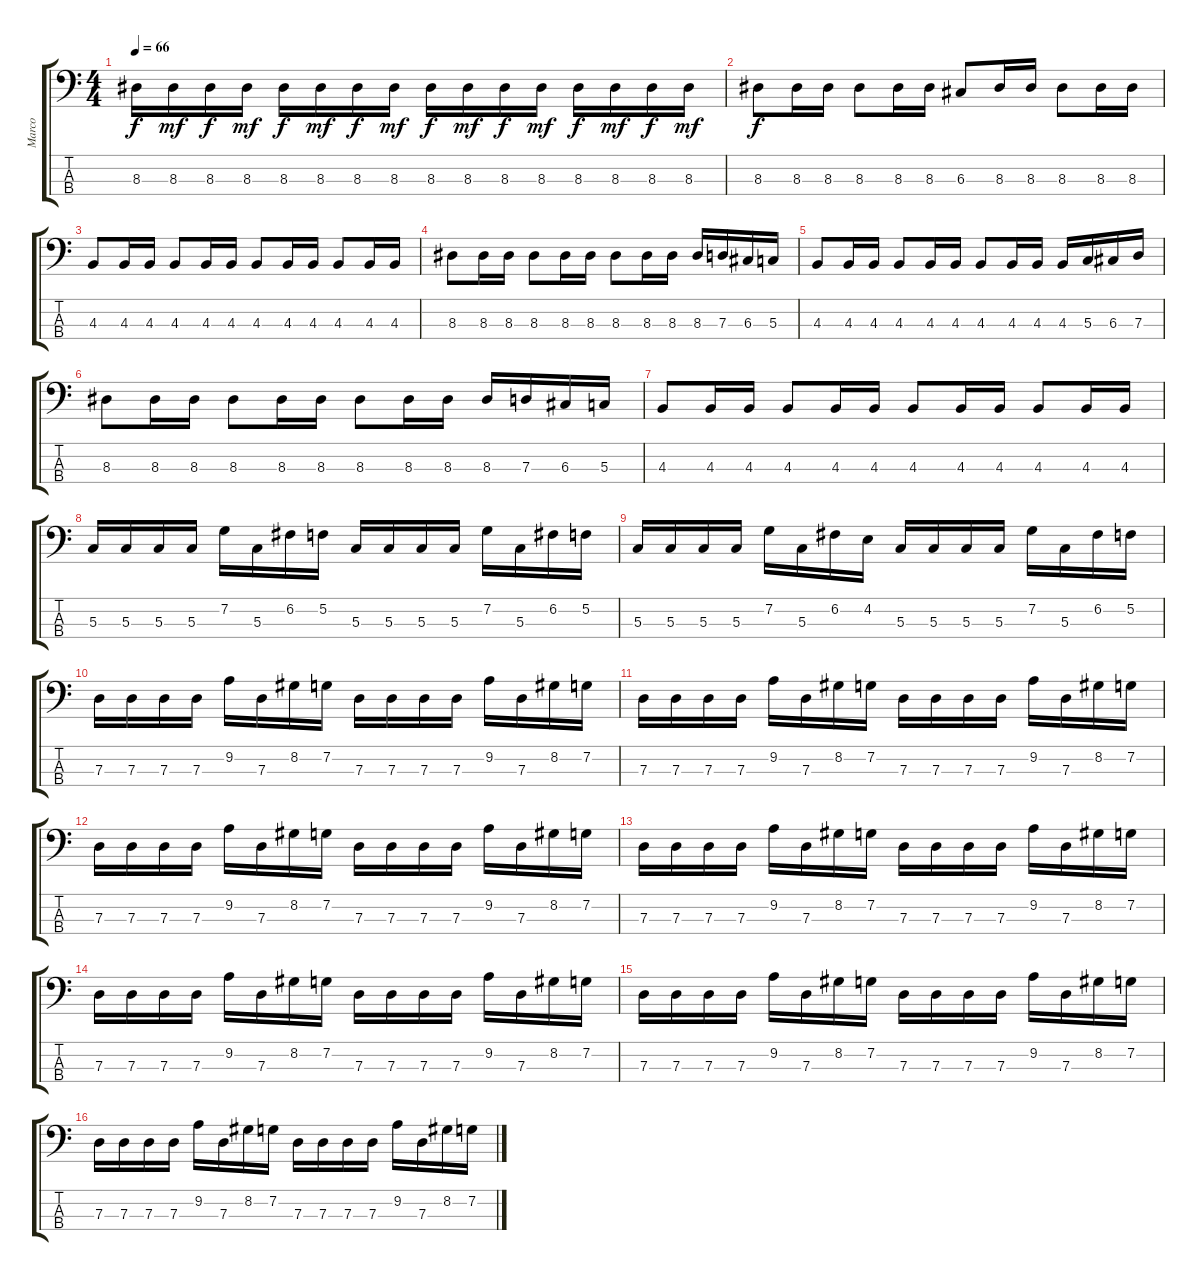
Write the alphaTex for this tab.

\track ("Marco" "Marco") {instrument electricbasspick}
\staff {score tabs}
\tuning (F2 C2 G1 D1) {hide}
\ts (4 4)
\tempo 66
\clef f4
\ks c
8.3.16{dy f} 8.3.16{dy mf} 8.3.16{dy f} 8.3.16{dy mf} 8.3.16{dy f} 8.3.16{dy mf} 8.3.16{dy f} 8.3.16{dy mf} 8.3.16{dy f} 8.3.16{dy mf} 8.3.16{dy f} 8.3.16{dy mf} 8.3.16{dy f} 8.3.16{dy mf} 8.3.16{dy f} 8.3.16{dy mf} |
8.3.8{dy f} 8.3.16 8.3.16 8.3.8 8.3.16 8.3.16 6.3.8 8.3.16 8.3.16 8.3.8 8.3.16 8.3.16 |
4.3.8 4.3.16 4.3.16 4.3.8 4.3.16 4.3.16 4.3.8 4.3.16 4.3.16 4.3.8 4.3.16 4.3.16 |
8.3.8 8.3.16 8.3.16 8.3.8 8.3.16 8.3.16 8.3.8 8.3.16 8.3.16 8.3.16 7.3.16 6.3.16 5.3.16 |
4.3.8 4.3.16 4.3.16 4.3.8 4.3.16 4.3.16 4.3.8 4.3.16 4.3.16 4.3.16 5.3.16 6.3.16 7.3.16 |
8.3.8 8.3.16 8.3.16 8.3.8 8.3.16 8.3.16 8.3.8 8.3.16 8.3.16 8.3.16 7.3.16 6.3.16 5.3.16 |
4.3.8 4.3.16 4.3.16 4.3.8 4.3.16 4.3.16 4.3.8 4.3.16 4.3.16 4.3.8 4.3.16 4.3.16 |
5.3.16 5.3.16 5.3.16 5.3.16 7.2.16 5.3.16 6.2.16 5.2.16 5.3.16 5.3.16 5.3.16 5.3.16 7.2.16 5.3.16 6.2.16 5.2.16 |
5.3.16 5.3.16 5.3.16 5.3.16 7.2.16 5.3.16 6.2.16 4.2.16 5.3.16 5.3.16 5.3.16 5.3.16 7.2.16 5.3.16 6.2.16 5.2.16 |
7.3.16 7.3.16 7.3.16 7.3.16 9.2.16 7.3.16 8.2.16 7.2.16 7.3.16 7.3.16 7.3.16 7.3.16 9.2.16 7.3.16 8.2.16 7.2.16 |
7.3.16 7.3.16 7.3.16 7.3.16 9.2.16 7.3.16 8.2.16 7.2.16 7.3.16 7.3.16 7.3.16 7.3.16 9.2.16 7.3.16 8.2.16 7.2.16 |
7.3.16 7.3.16 7.3.16 7.3.16 9.2.16 7.3.16 8.2.16 7.2.16 7.3.16 7.3.16 7.3.16 7.3.16 9.2.16 7.3.16 8.2.16 7.2.16 |
7.3.16 7.3.16 7.3.16 7.3.16 9.2.16 7.3.16 8.2.16 7.2.16 7.3.16 7.3.16 7.3.16 7.3.16 9.2.16 7.3.16 8.2.16 7.2.16 |
7.3.16 7.3.16 7.3.16 7.3.16 9.2.16 7.3.16 8.2.16 7.2.16 7.3.16 7.3.16 7.3.16 7.3.16 9.2.16 7.3.16 8.2.16 7.2.16 |
7.3.16 7.3.16 7.3.16 7.3.16 9.2.16 7.3.16 8.2.16 7.2.16 7.3.16 7.3.16 7.3.16 7.3.16 9.2.16 7.3.16 8.2.16 7.2.16 |
7.3.16 7.3.16 7.3.16 7.3.16 9.2.16 7.3.16 8.2.16 7.2.16 7.3.16 7.3.16 7.3.16 7.3.16 9.2.16 7.3.16 8.2.16 7.2.16
